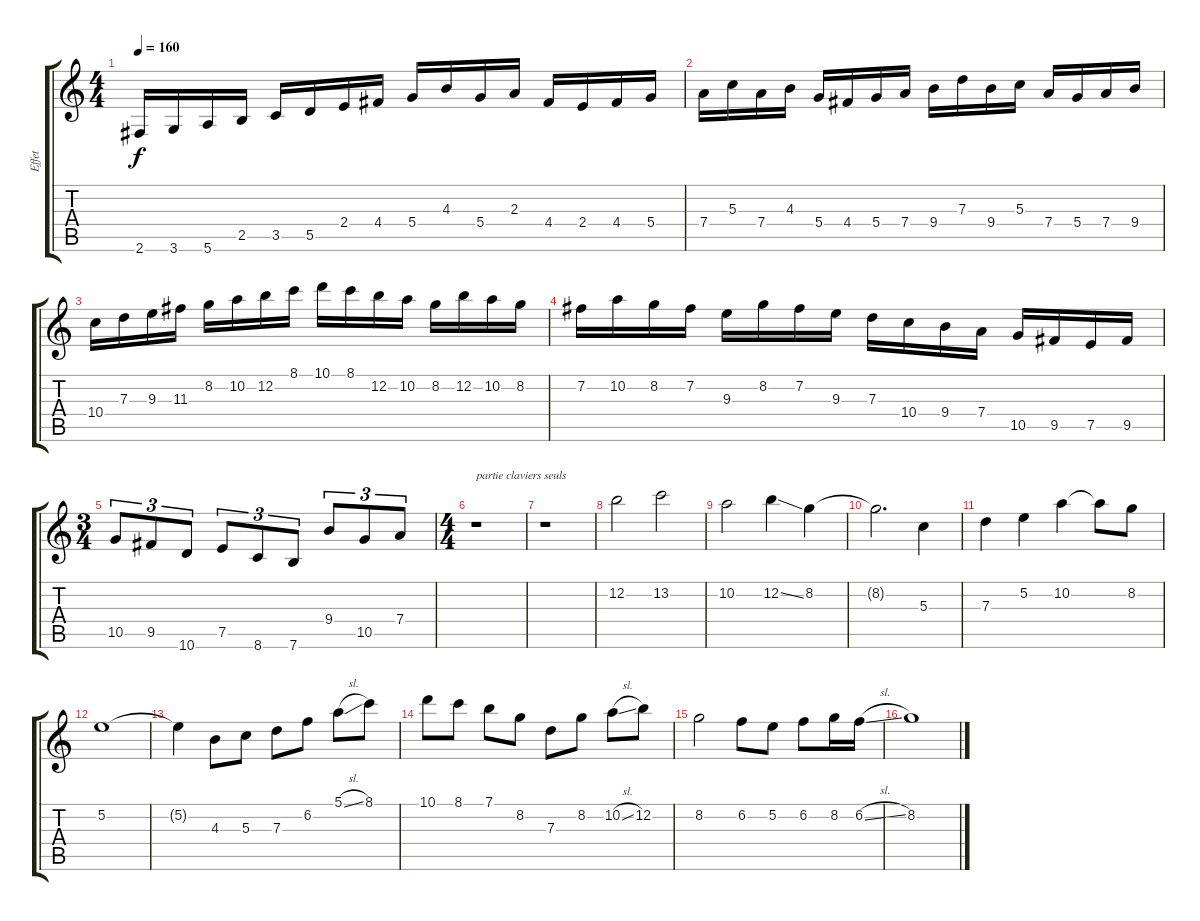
\track ("Effet" "Effet") {instrument distortionguitar}
\staff {score tabs}
\tuning (E4 B3 G3 D3 A2 E2) {hide}
\ts (4 4)
\tempo 160
\clef g2
\ks c
2.6.16{dy f} 3.6.16 5.6.16 2.5.16 3.5.16 5.5.16 2.4.16 4.4.16 5.4.16 4.3.16 5.4.16 2.3.16 4.4.16 2.4.16 4.4.16 5.4.16 |
7.4.16 5.3.16 7.4.16 4.3.16 5.4.16 4.4.16 5.4.16 7.4.16 9.4.16 7.3.16 9.4.16 5.3.16 7.4.16 5.4.16 7.4.16 9.4.16 |
10.4.16 7.3.16 9.3.16 11.3.16 8.2.16 10.2.16 12.2.16 8.1.16 10.1.16 8.1.16 12.2.16 10.2.16 8.2.16 12.2.16 10.2.16 8.2.16 |
7.2.16 10.2.16 8.2.16 7.2.16 9.3.16 8.2.16 7.2.16 9.3.16 7.3.16 10.4.16 9.4.16 7.4.16 10.5.16 9.5.16 7.5.16 9.5.16 |
\ts (3 4)
10.5.8{tu (3 2)} 9.5.8{tu (3 2)} 10.6.8{tu (3 2)} 7.5.8{tu (3 2)} 8.6.8{tu (3 2)} 7.6.8{tu (3 2)} 9.4.8{tu (3 2)} 10.5.8{tu (3 2)} 7.4.8{tu (3 2)} |
\ts (4 4)
r.1{txt "partie claviers seuls"} |
r.1 |
12.2.2 13.2.2 |
10.2.2 12.2{ss}.4 8.2.4 |
8.2{t}.2{d} 5.3.4 |
7.3.4 5.2.4 10.2.4 10.2{t}.8 8.2.8 |
5.2.1 |
5.2{t}.4 4.3.8 5.3.8 7.3.8 6.2.8 5.1{sl}.8 8.1.8 |
10.1.8 8.1.8 7.1.8 8.2.8 7.3.8 8.2.8 10.2{sl}.8 12.2.8 |
8.2.2 6.2.8 5.2.8 6.2.8 8.2.16 6.2{sl}.16 |
8.2.1
